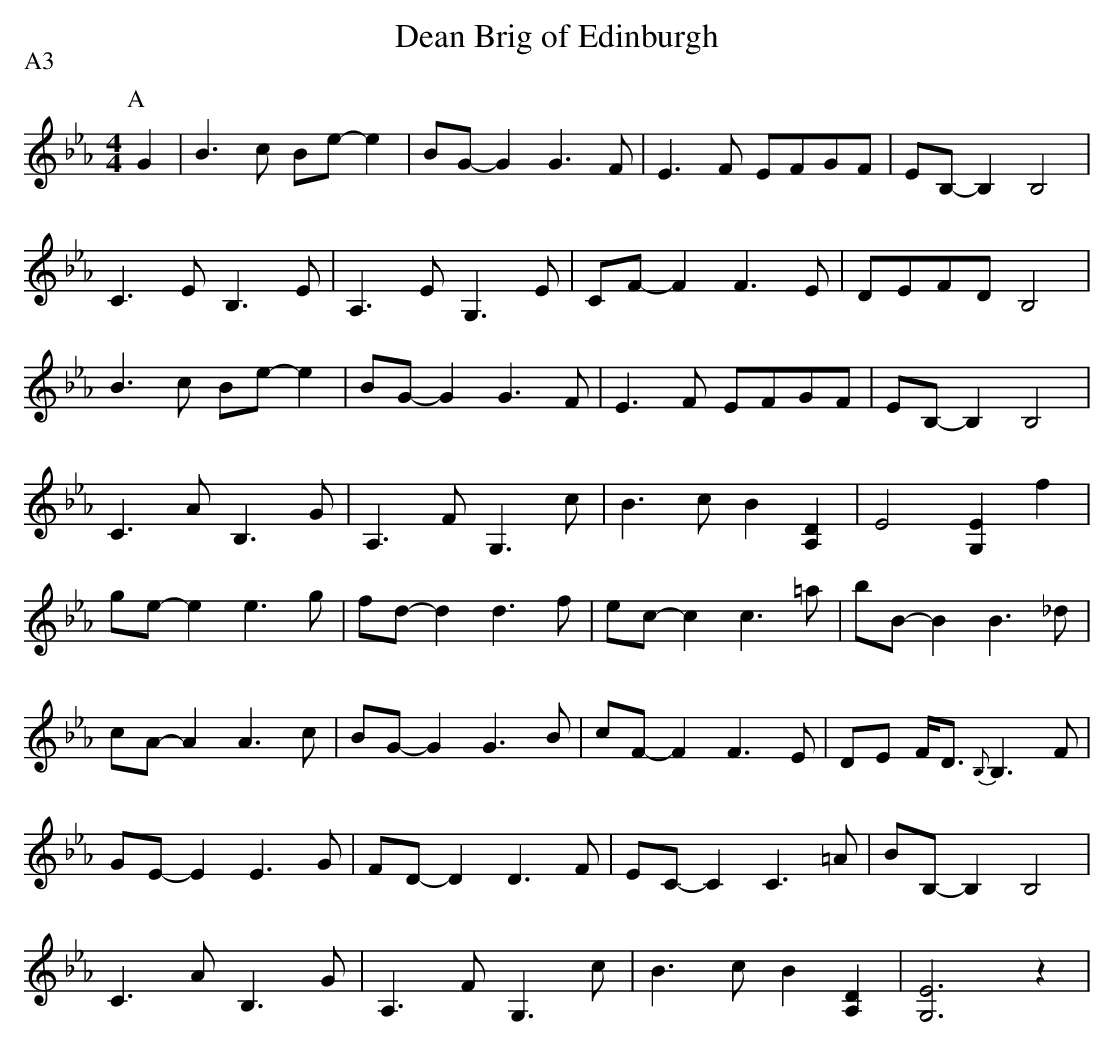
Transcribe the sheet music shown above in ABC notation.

X:1
T:Dean Brig of Edinburgh
P:A3
M:4/4
L:1/8
K:Eb
P:A
 G2 | B3c Be-e2  |  BG-G2 G3 F     | E3F EFGF         | EB,-B,2  B,4     |
      C3 E B,3 E |  A,3 E G,3 E    | CF-F2 F3 E       | DEFD  B,4        |
      B3 c Be-e2 |  BG-G2 G3 F     | E3 F EFGF        | EB,-B,2  B,4     |
      C3 A B,3 G |  A,3 F  G,3 c   | B3 c B2 [D2A,2]  | E4 [E2G,2] f2    |
      ge-e2 e3 g |  fd-d2  d3 f    | ec-c2 c3 =a      |  bB-B2 B3 _d     |
      cA-A2 A3 c |  BG-G2  G3 B    | cF-F2 F3E        | DE F<D {B,}B,3 F |
      GE-E2 E3 G |  FD-D2 D3 F     | EC-C2 C3 =A      | BB,-B,2 B,4      |
      C3 A B,3 G |  A,3 F G,3 c    | B3 c B2 [D2A,2]  |  [E6G,6] z2      |
